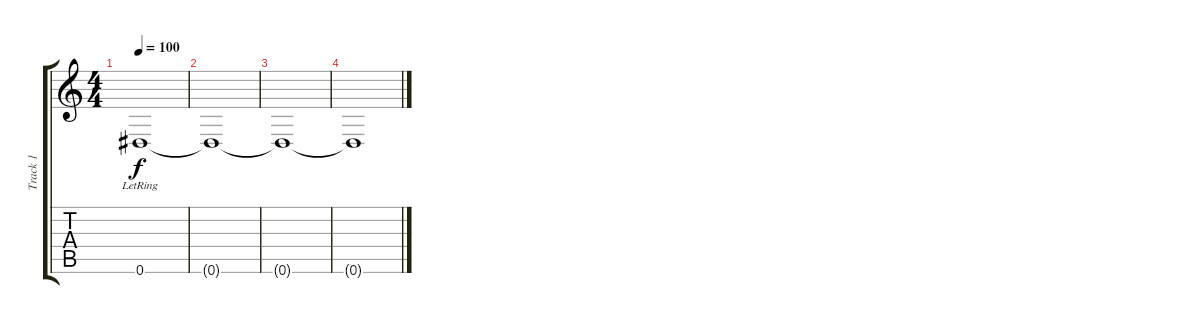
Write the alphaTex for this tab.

\track ("Track 1" "Track 1") {instrument acousticguitarsteel}
\staff {score tabs}
\tuning (Eb4 Bb3 Ab3 Eb3 Ab2 Eb2) {hide}
\ts (4 4)
\tempo 100
\clef g2
\ks c
0.6{lr}.1{dy f} |
0.6{t}.1 |
0.6{t}.1 |
0.6{t}.1
